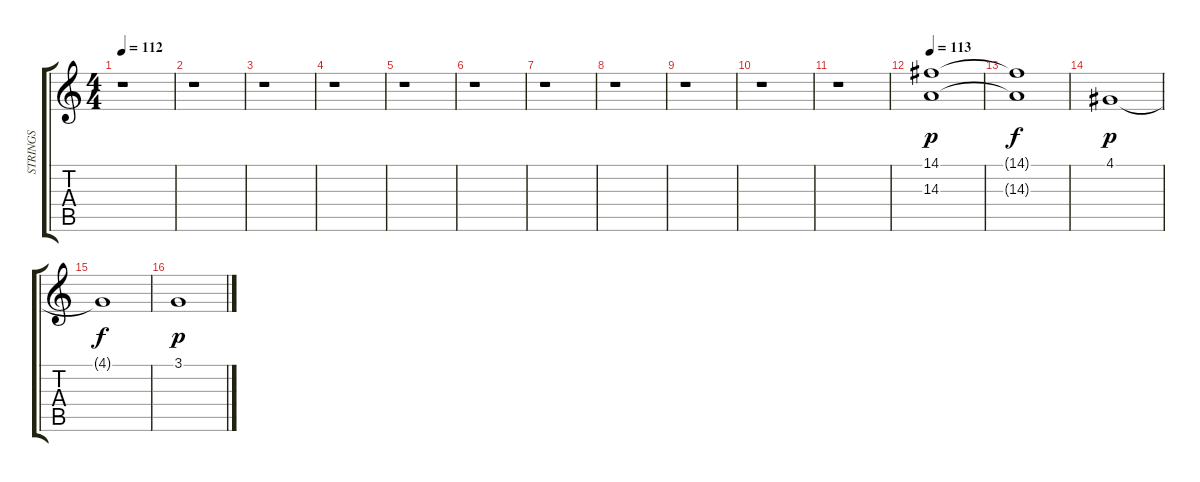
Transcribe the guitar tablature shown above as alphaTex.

\track ("STRINGS" "STRINGS") {instrument stringensemble2}
\staff {score tabs}
\tuning (E4 B3 G3 D3 A2 E2) {hide}
\ts (4 4)
\tempo 112
\clef g2
\ks c
r.1{dy p} |
r.1 |
r.1 |
r.1 |
r.1 |
r.1 |
r.1 |
r.1 |
r.1 |
r.1 |
r.1 |
\tempo 113
(14.1 14.3).1 |
(14.1{t} 14.3{t}).1{dy f} |
4.1.1{dy p} |
4.1{t}.1{dy f} |
3.1.1{dy p}
